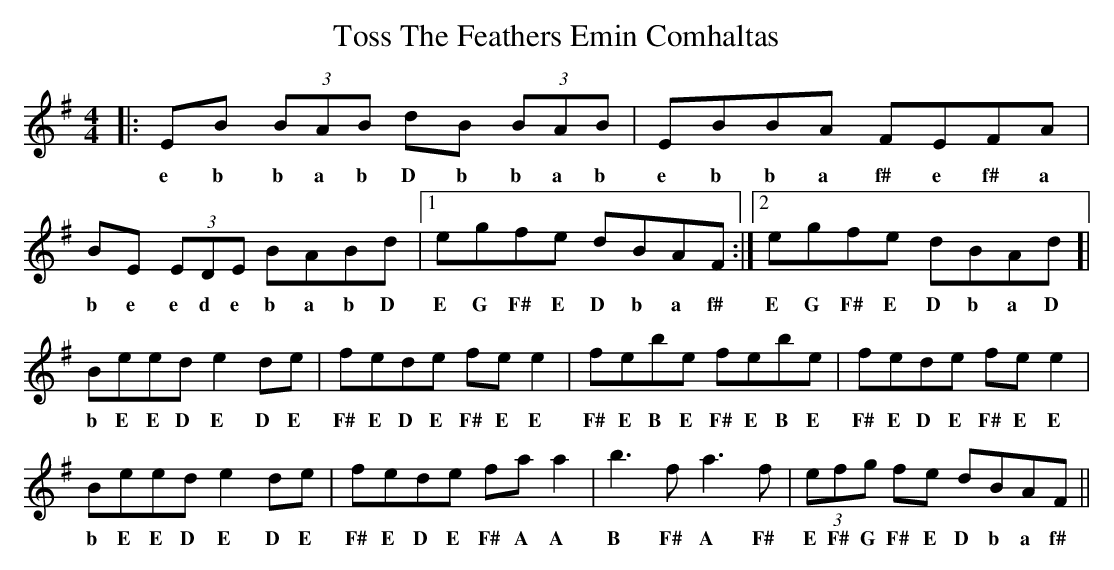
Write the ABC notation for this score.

X:1
T:Toss The Feathers Emin Comhaltas
M:4/4
L:1/8
K:Emin
|:EB (3BAB dB (3BAB|EBBA FEFA|BE (3EDE BABd|[1egfe dBAF:|][2egfe dBAd]|
w:e b b a b D b b a b e b b a f# e f# a b e e d e b a b D E G F# E D b a f# E G F# E D b a D
Beed e2de|fede fee2|febe febe|fede fee2|
w:b E E D E D E F# E D E F# E E F# E B E F# E B E F# E D E F# E E
Beed e2de|fede faa2|b3f a3f|(3efg fe dBAF||
w:b E E D E D E F# E D E F# A A B F# A F# E F# G F# E D b a f#
